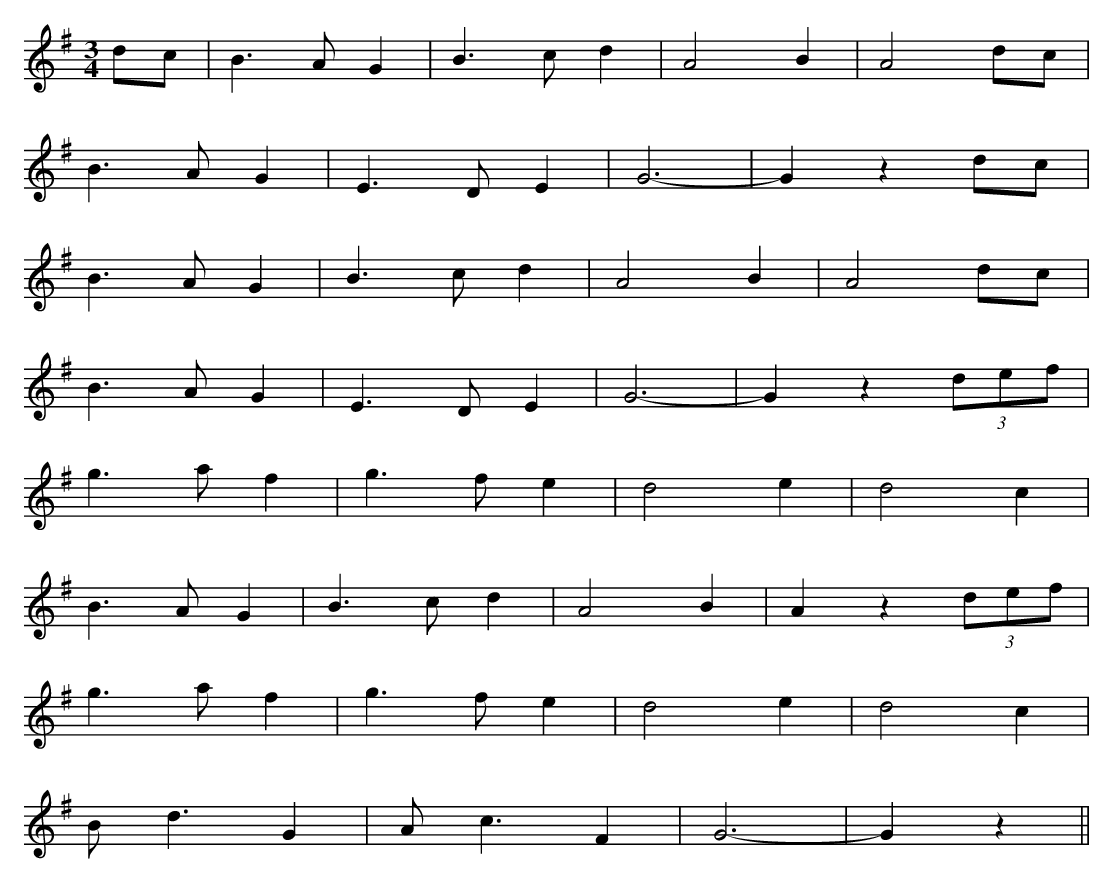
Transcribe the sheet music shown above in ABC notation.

X:1
M:3/4
K:G
dc|B3A G2|B3c d2|A4 B2|A4 dc|
B3A G2|E3D E2|G6-|G2 z2 dc|
B3A G2|B3c d2|A4 B2|A4 dc|
B3A G2|E3D E2|G6-|G2 z2 (3d-e-f|
g3a f2|g3f e2|d4 e2|d4 c2|
B3A G2|B3c d2|A4 B2|A2 z2 (3d-e-f|
g3a f2|g3f e2|d4 e2|d4 c2|
Bd3 G2|Ac3 F2|G6-|G2 z2||
